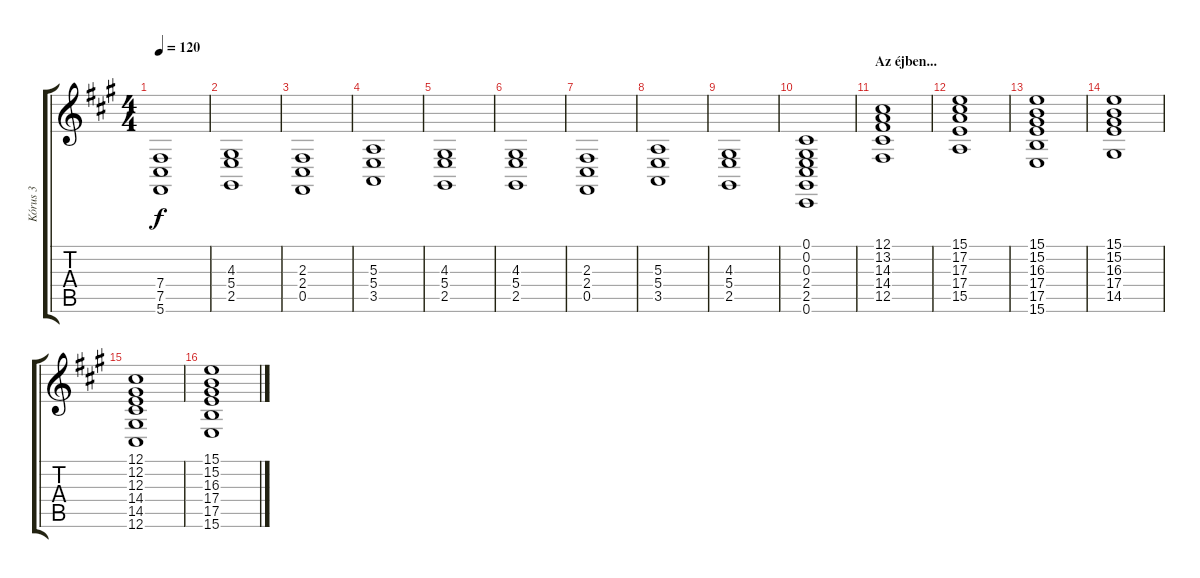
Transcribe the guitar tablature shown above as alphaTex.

\track ("Kórus 3" "Kórus 3") {instrument choiraahs}
\staff {score tabs}
\tuning (Db4 Ab3 E3 B2 Gb2 Db2) {hide}
\ts (4 4)
\tempo 120
\clef g2
\ks a
(7.4 7.5 5.6).1{dy f} |
(4.3 5.4 2.5).1 |
(2.3 2.4 0.5).1 |
(5.3 5.4 3.5).1 |
(4.3 5.4 2.5).1 |
(4.3 5.4 2.5).1 |
(2.3 2.4 0.5).1 |
(5.3 5.4 3.5).1 |
(4.3 5.4 2.5).1 |
(0.1 0.2 0.3 2.4 2.5 0.6).1 |
\section ("" "Az éjben...")
(12.1 13.2 14.3 14.4 12.5).1 |
(15.1 17.2 17.3 17.4 15.5).1 |
(15.1 15.2 16.3 17.4 17.5 15.6).1 |
(15.1 15.2 16.3 17.4 14.5).1 |
(12.1 12.2 12.3 14.4 14.5 12.6).1 |
(15.1 15.2 16.3 17.4 17.5 15.6).1
